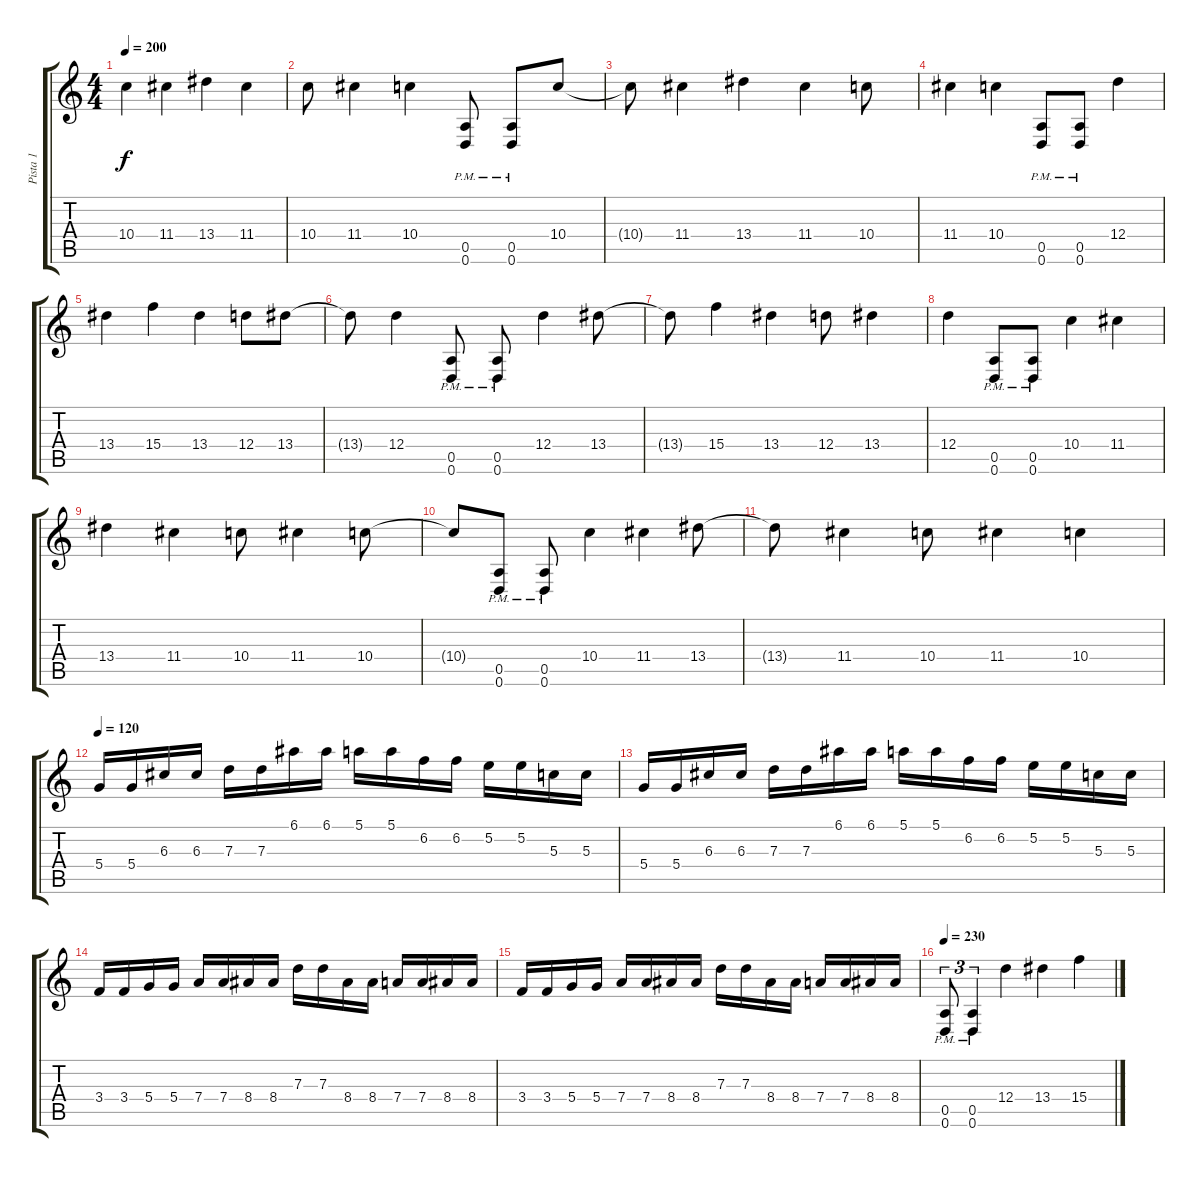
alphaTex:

\track ("Pista 1" "Pista 1") {instrument distortionguitar}
\staff {score tabs}
\tuning (E4 B3 G3 D3 A2 D2) {hide}
\ts (4 4)
\tempo 200
\clef g2
\ks c
10.4.4{dy f} 11.4.4 13.4.4 11.4.4 |
10.4.8 11.4.4 10.4.4 (0.5{pm} 0.6{pm}).8 (0.5{pm} 0.6{pm}).8 10.4.8 |
10.4{t}.8 11.4.4 13.4.4 11.4.4 10.4.8 |
11.4.4 10.4.4 (0.5{pm} 0.6{pm}).8 (0.5{pm} 0.6{pm}).8 12.4.4 |
13.4.4 15.4.4 13.4.4 12.4.8 13.4.8 |
13.4{t}.8 12.4.4 (0.5{pm} 0.6{pm}).8 (0.5{pm} 0.6{pm}).8 12.4.4 13.4.8 |
13.4{t}.8 15.4.4 13.4.4 12.4.8 13.4.4 |
12.4.4 (0.5{pm} 0.6{pm}).8 (0.5{pm} 0.6{pm}).8 10.4.4 11.4.4 |
13.4.4 11.4.4 10.4.8 11.4.4 10.4.8 |
10.4{t}.8 (0.5{pm} 0.6{pm}).8 (0.5{pm} 0.6{pm}).8 10.4.4 11.4.4 13.4.8 |
13.4{t}.8 11.4.4 10.4.8 11.4.4 10.4.4 |
\tempo 120
5.4.16 5.4.16 6.3.16 6.3.16 7.3.16 7.3.16 6.1.16 6.1.16 5.1.16 5.1.16 6.2.16 6.2.16 5.2.16 5.2.16 5.3.16 5.3.16 |
5.4.16 5.4.16 6.3.16 6.3.16 7.3.16 7.3.16 6.1.16 6.1.16 5.1.16 5.1.16 6.2.16 6.2.16 5.2.16 5.2.16 5.3.16 5.3.16 |
3.4.16 3.4.16 5.4.16 5.4.16 7.4.16 7.4.16 8.4.16 8.4.16 7.3.16 7.3.16 8.4.16 8.4.16 7.4.16 7.4.16 8.4.16 8.4.16 |
3.4.16 3.4.16 5.4.16 5.4.16 7.4.16 7.4.16 8.4.16 8.4.16 7.3.16 7.3.16 8.4.16 8.4.16 7.4.16 7.4.16 8.4.16 8.4.16 |
\tempo 230
(0.5{pm} 0.6{pm}).8{tu (3 2)} (0.5{pm} 0.6{pm}).4{tu (3 2)} 12.4.4 13.4.4 15.4.4
